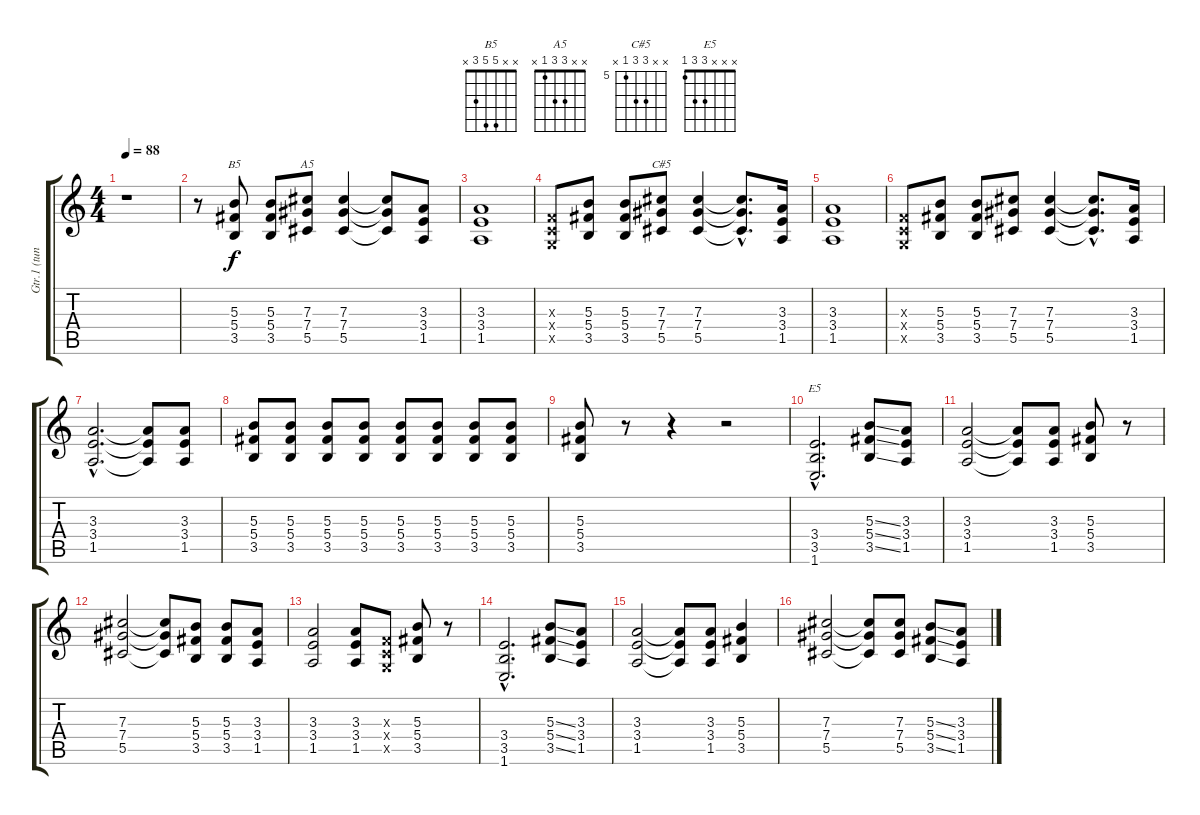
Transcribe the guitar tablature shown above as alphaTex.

\track ("Gtr.1 (tune dwn 1/2 step)" "Gtr.1 (tun") {instrument electricguitarclean}
\staff {score tabs}
\tuning (Eb4 Bb3 Gb3 Db3 Ab2 Eb2) {hide}
\chord ("B5" x x 5 5 3 x)
\chord ("A5" x x 3 3 1 x)
\chord ("C#5" x x 7 7 5 x) {firstfret 5}
\chord ("E5" x x x 3 3 1)
\ts (4 4)
\tempo 88
\clef g2
\ks c
r.1{dy f} |
r.8 (5.3 5.4 3.5).8{ch "B5"} (5.3 5.4 3.5).8 (7.3 7.4 5.5).8{ch "A5"} (7.3 7.4 5.5).4 (7.3{t} 7.4{t} 5.5{t}).8 (3.3 3.4 1.5).8 |
(3.3 3.4 1.5).1 |
(-1.3{x} -1.4{x} -1.5{x}).8 (5.3 5.4 3.5).8 (5.3 5.4 3.5).8 (7.3 7.4 5.5).8{ch "C#5"} (7.3 7.4 5.5).4 (7.3{hac t} 7.4{hac t} 5.5{hac t}).8{d} (3.3 3.4 1.5).16 |
(3.3 3.4 1.5).1 |
(-1.3{x} -1.4{x} -1.5{x}).8 (5.3 5.4 3.5).8 (5.3 5.4 3.5).8 (7.3 7.4 5.5).8 (7.3 7.4 5.5).4 (7.3{hac t} 7.4{hac t} 5.5{hac t}).8{d} (3.3 3.4 1.5).16 |
(3.3{hac} 3.4{hac} 1.5{hac}).2{d} (3.3{t} 3.4{t} 1.5{t}).8 (3.3 3.4 1.5).8 |
(5.3 5.4 3.5).8 (5.3 5.4 3.5).8 (5.3 5.4 3.5).8 (5.3 5.4 3.5).8 (5.3 5.4 3.5).8 (5.3 5.4 3.5).8 (5.3 5.4 3.5).8 (5.3 5.4 3.5).8 |
(5.3 5.4 3.5).8 r.8 r.4 r.2 |
(3.4{hac} 3.5{hac} 1.6{hac}).2{d ch "E5"} (5.3{ss} 5.4{ss} 3.5{ss}).8 (3.3 3.4 1.5).8 |
(3.3 3.4 1.5).2 (3.3{t} 3.4{t} 1.5{t}).8 (3.3 3.4 1.5).8 (5.3 5.4 3.5).8 r.8 |
(7.3 7.4 5.5).2 (7.3{t} 7.4{t} 5.5{t}).8 (5.3 5.4 3.5).8 (5.3 5.4 3.5).8 (3.3 3.4 1.5).8 |
(3.3 3.4 1.5).2 (3.3 3.4 1.5).8 (-1.3{x} -1.4{x} -1.5{x}).8 (5.3 5.4 3.5).8 r.8 |
(3.4{hac} 3.5{hac} 1.6{hac}).2{d} (5.3{ss} 5.4{ss} 3.5{ss}).8 (3.3 3.4 1.5).8 |
(3.3 3.4 1.5).2 (3.3{t} 3.4{t} 1.5{t}).8 (3.3 3.4 1.5).8 (5.3 5.4 3.5).4 |
(7.3 7.4 5.5).2 (7.3{t} 7.4{t} 5.5{t}).8 (7.3 7.4 5.5).8 (5.3{ss} 5.4{ss} 3.5{ss}).8 (3.3 3.4 1.5).8
